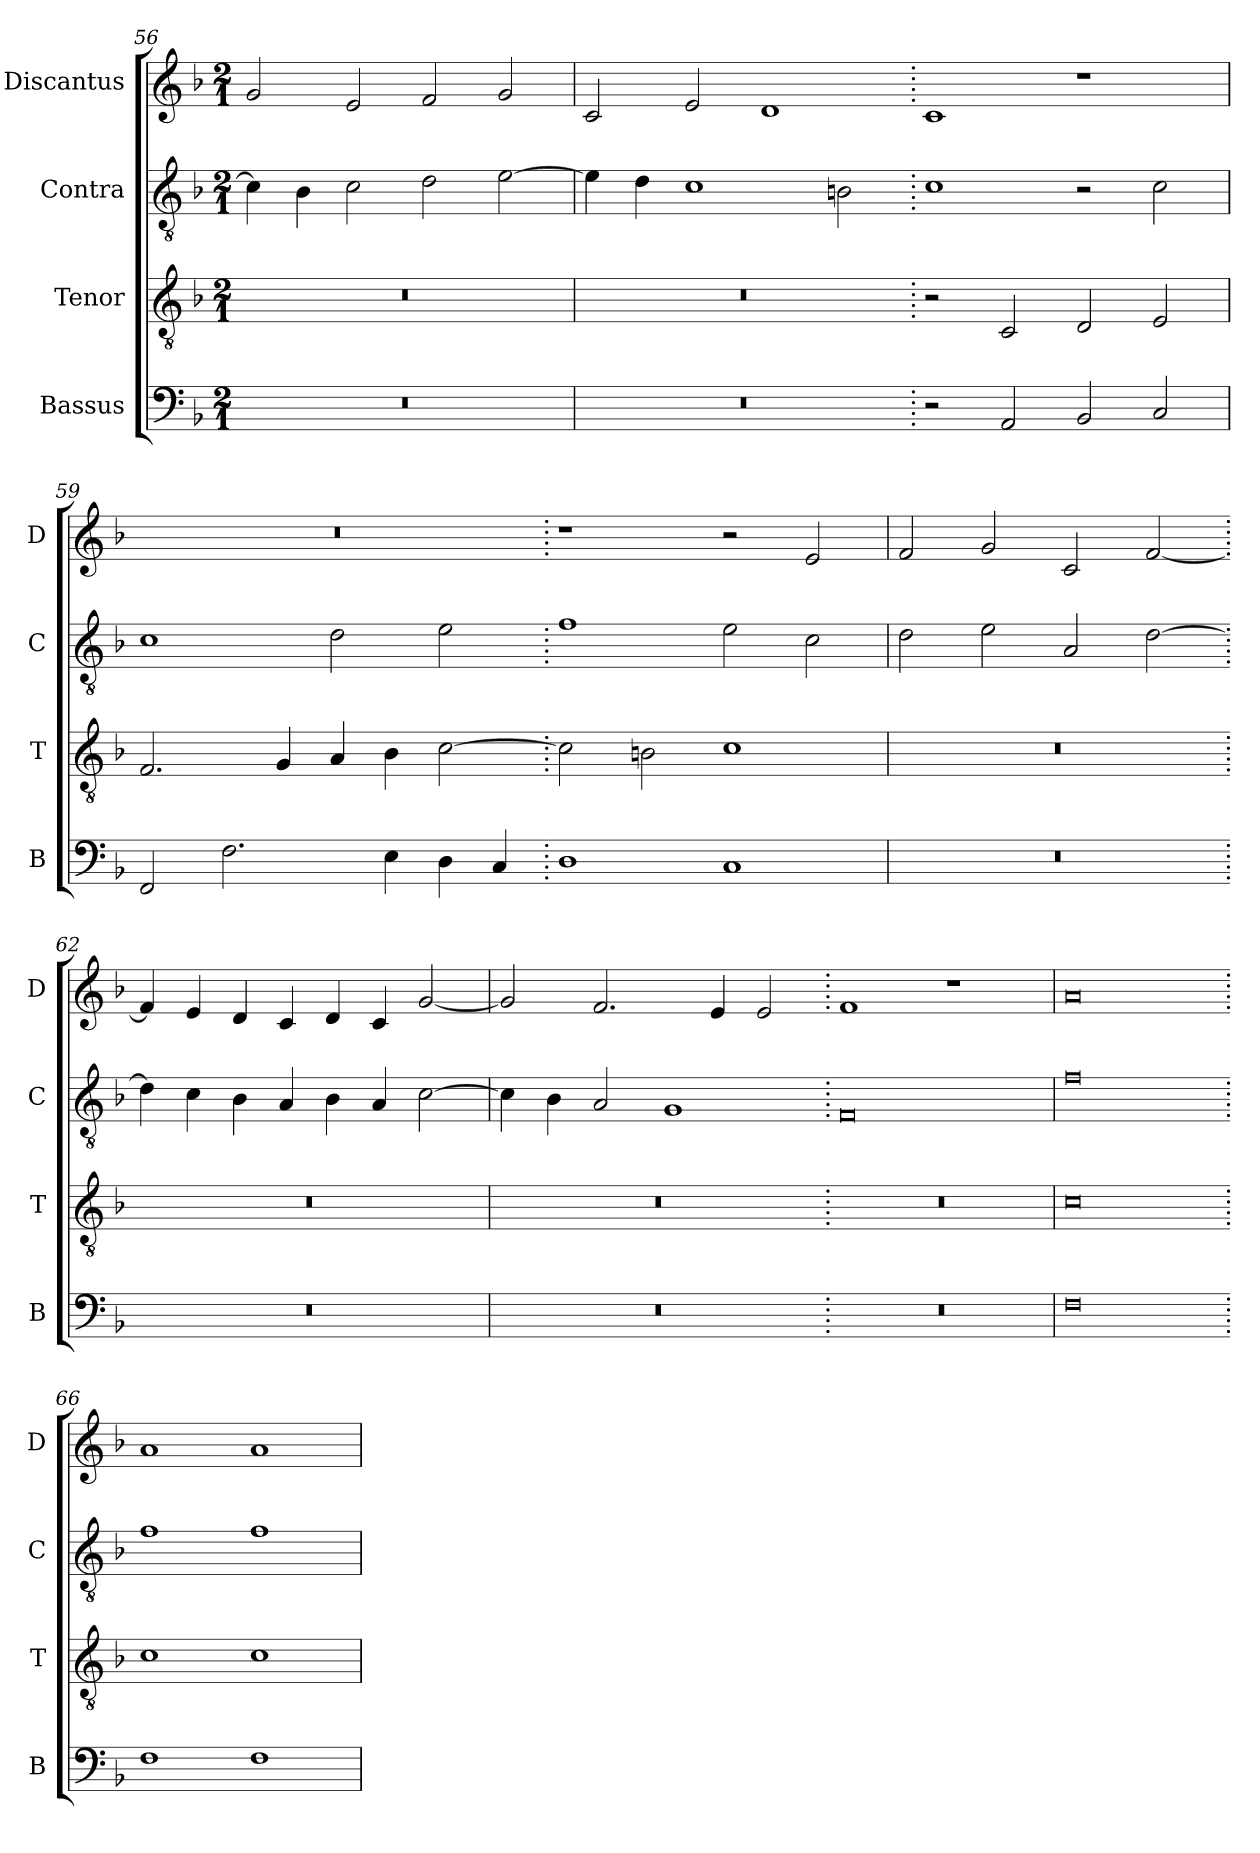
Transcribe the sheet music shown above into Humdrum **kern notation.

**kern	**kern	**kern	**kern
*part4	*part3	*part2	*part1
*staff4	*staff3	*staff2	*staff1
*I"Bassus	*I"Tenor	*I"Contra	*I"Discantus
*I'B	*I'T	*I'C	*I'D
*clefF4	*clefGv2	*clefGv2	*clefG2
*k[b-]	*k[b-]	*k[b-]	*k[b-]
*M2/1	*M2/1	*M2/1	*M2/1
=56	=56	=56	=56
0r	0r	4c\]	2g/
.	.	4B-\	.
.	.	2c\	2e/
.	.	2d\	2f/
.	.	[2e\	2g/
=57	=57	=57	=57
0r	0r	4e\]	2c/
.	.	4d\	.
.	.	1c	2e/
.	.	.	1d
.	.	2Bn\	.
=58.	=58.	=58.	=58.
2r	2r	1c	1c
2AA/	2C/	.	.
2BB-/	2D/	2r	1r
2C/	2E/	2c\	.
=59	=59	=59	=59
2FF/	2.F/	1c	0r
2.F\	.	.	.
.	4G/	.	.
.	4A/	2d\	.
4E\	4B-\	.	.
4D\	[2c\	2e\	.
4C/	.	.	.
=60.	=60.	=60.	=60.
1D	2c\]	1f	1r
.	2Bn\	.	.
1C	1c	2e\	2r
.	.	2c\	2e/
=61	=61	=61	=61
0r	0r	2d\	2f/
.	.	2e\	2g/
.	.	2A/	2c/
.	.	[2d\	[2f/
=62.	=62.	=62.	=62.
0r	0r	4d\]	4f/]
.	.	4c\	4e/
.	.	4B-\	4d/
.	.	4A/	4c/
.	.	4B-\	4d/
.	.	4A/	4c/
.	.	[2c\	[2g/
=63	=63	=63	=63
0r	0r	4c\]	2g/]
.	.	4B-\	.
.	.	2A/	2.f/
.	.	1G	.
.	.	.	4e/
.	.	.	2e/
=64.	=64.	=64.	=64.
0r	0r	0F	1f
.	.	.	1r
=65	=65	=65	=65
0F	0c	0f	0a
=66.	=66.	=66.	=66.
1F	1c	1f	1a
1F	1c	1f	1a
=	=	=	=
*-	*-	*-	*-
